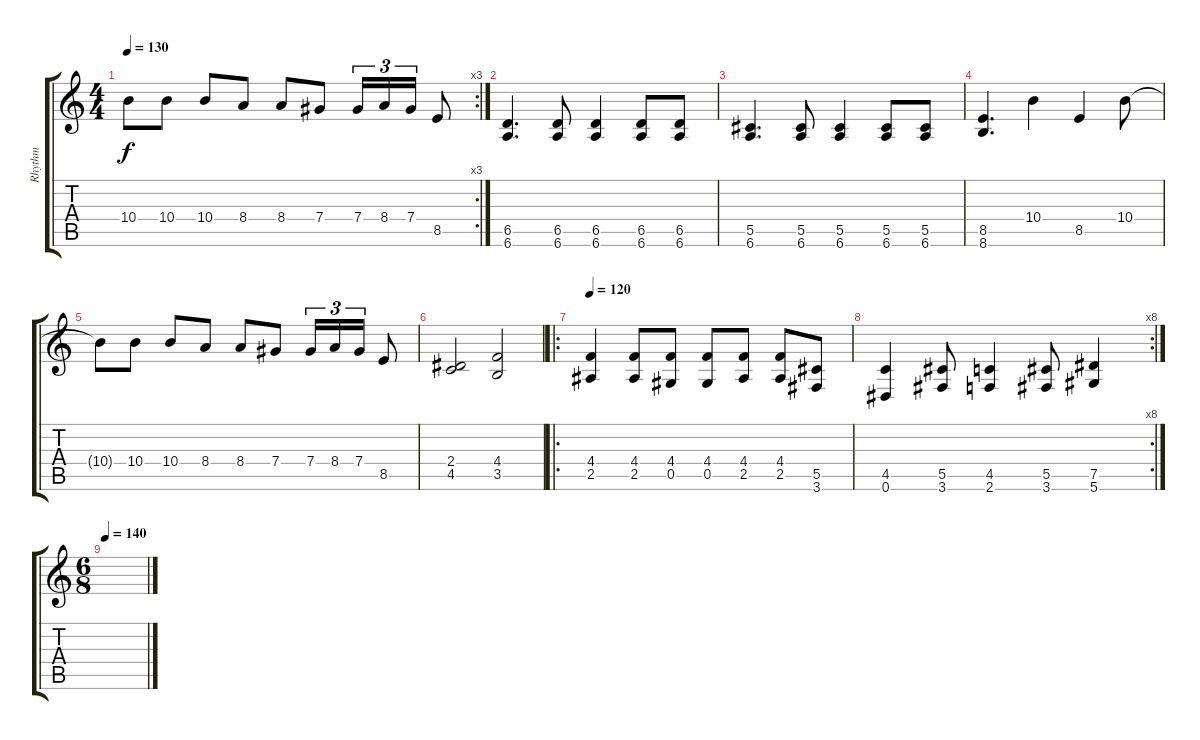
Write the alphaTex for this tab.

\track ("Rhythm" "Rhythm") {instrument distortionguitar}
\staff {score tabs}
\tuning (Eb4 Bb3 Gb3 Db3 Ab2 Eb2) {hide}
\rc 3
\ts (4 4)
\tempo 130
\clef g2
\ks c
10.4{t}.8{dy f} 10.4.8 10.4.8 8.4.8 8.4.8 7.4.8 7.4.16{tu (3 2)} 8.4.16{tu (3 2)} 7.4.16{tu (3 2)} 8.5.8 |
(6.5 6.6).4{d} (6.5 6.6).8 (6.5 6.6).4 (6.5 6.6).8 (6.5 6.6).8 |
(5.5 6.6).4{d} (5.5 6.6).8 (5.5 6.6).4 (5.5 6.6).8 (5.5 6.6).8 |
(8.5 8.6).4{d} 10.4.4 8.5.4 10.4.8 |
10.4{t}.8 10.4.8 10.4.8 8.4.8 8.4.8 7.4.8 7.4.16{tu (3 2)} 8.4.16{tu (3 2)} 7.4.16{tu (3 2)} 8.5.8 |
(2.4 4.5).2 (4.4 3.5).2 |
\ro
\tempo 120
(4.4 2.5).4 (4.4 2.5).8 (4.4 0.5).8 (4.4 0.5).8 (4.4 2.5).8 (4.4 2.5).8 (5.5 3.6).8 |
\rc 8
(4.5 0.6).4 (5.5 3.6).8 (4.5 2.6).4 (5.5 3.6).8 (7.5 5.6).4 |
\ts (6 8)
\tempo 140
